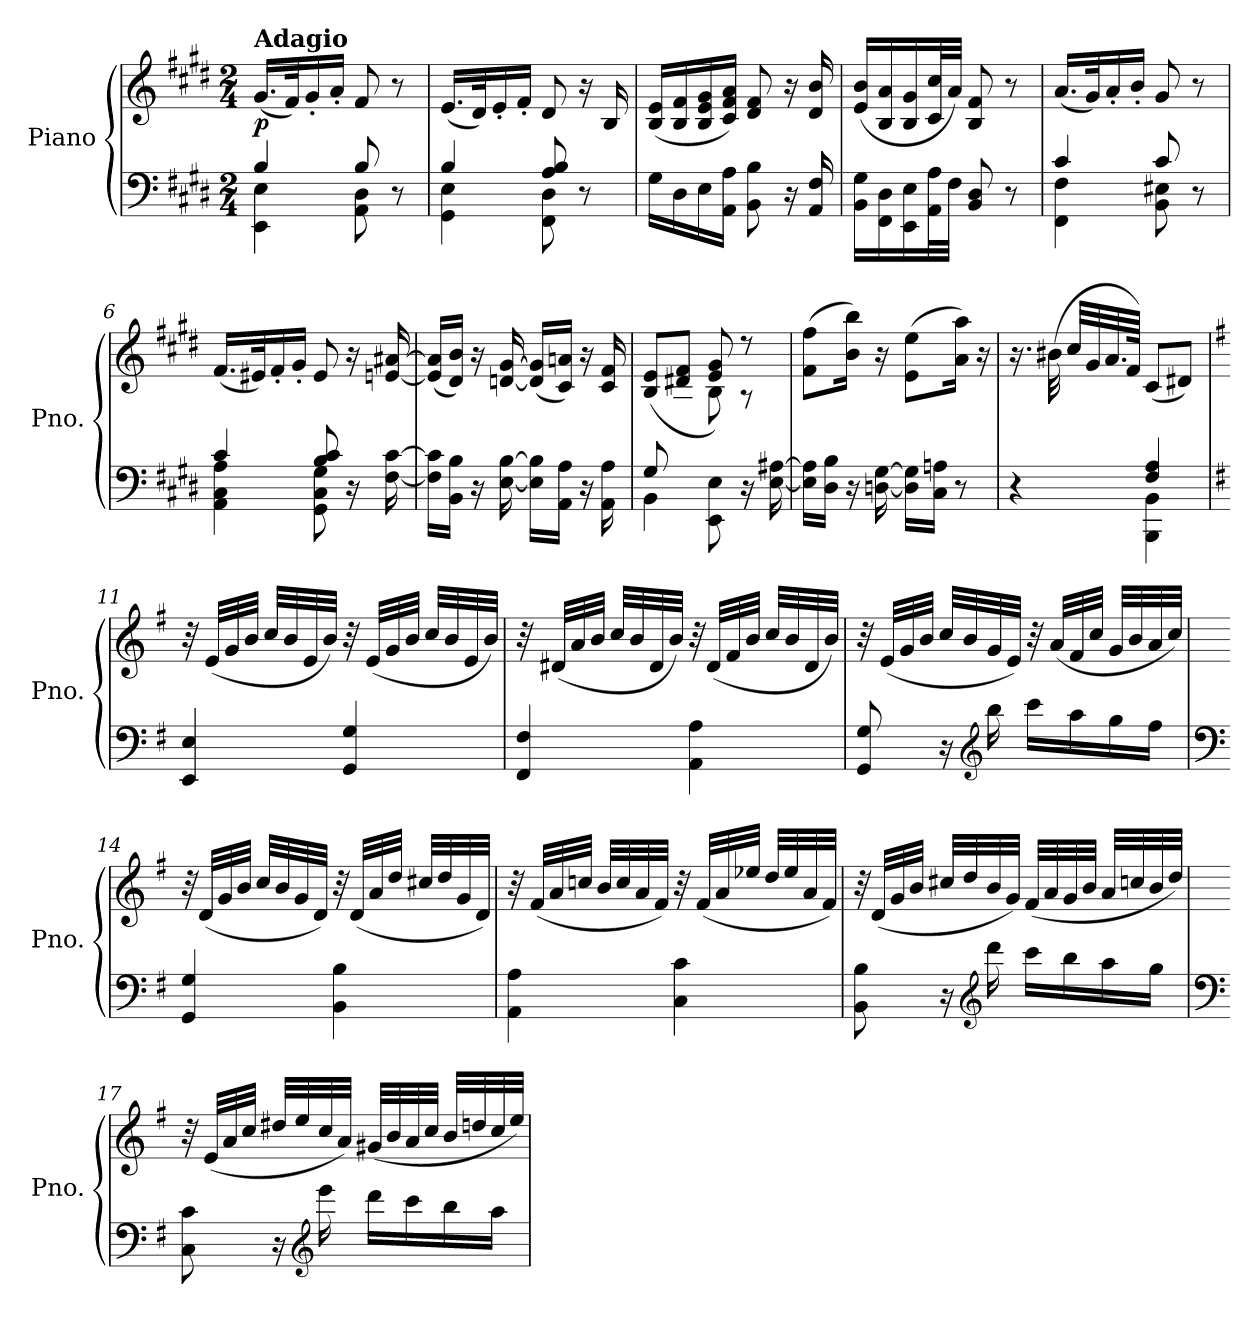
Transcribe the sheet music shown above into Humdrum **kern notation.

**kern	**kern	**dynam
*part1	*part1	*part1
*staff2	*staff1	*staff1/2
*I"Piano	*	*
*I'Pno.	*	*
*clefF4	*clefG2	*
*k[f#c#g#d#]	*k[f#c#g#d#]	*
*E:	*E:	*
*M2/4	*M2/4	*
=1	=1	=1
*^	*	*
!	!	!LO:TX:a:B:t=Adagio	!
!	!	!	!LO:DY:b
4B/	4EE\ 4E\	(>16.g#/LL	p
.	.	32f#/K)	.
.	.	16g#'/	.
.	.	16a'/JJ	.
8B/	8AA\ 8D#\	8f#/	.
8ryy	8r	8r	.
=2	=2	=2	=2
4B/	4GG#\ 4E\	(>16.e/LL	.
.	.	32d#/K)	.
.	.	16e'/	.
.	.	16f#'/JJ	.
8A/ 8B/	8FF#\ 8D#\	8d#/	.
8ryy	8r	16r	.
.	.	16B/	.
*v	*v	*	*
=3	=3	=3
16G#\LL	(<16B/ 16e/LL	.
16D#\	16B/ 16f#/	.
16E\	16B/ 16e/ 16g#/	.
16AA\ 16A\JJ	16c#/ 16f#/ 16a/JJ)	.
8BB\ 8B\	8d#/ 8f#/	.
16r	16r	.
16AA/ 16F#/	16d#/ 16b/	.
=4	=4	=4
16BB\ 16G#\LL	(<16e/ 16b/LL	.
16FF#\ 16D#\	16B/ 16a/	.
16EE\ 16E\	16B/ 16g#/	.
32AA\ 32A\L	32c#/ 32cc#/L	.
32F#\JJJ	32a/JJJ)	.
8BB/ 8D#/	8B/ 8f#/	.
8r	8r	.
=5	=5	=5
*^	*	*
4c#/	4FF#\ 4F#\	(>16.a/LL	.
.	.	32g#/K)	.
.	.	16a'/	.
.	.	16b'/JJ	.
8c#/	8BB\ 8E#X\	8g#/	.
8ryy	8r	8r	.
!!LO:LB:g=z
=6	=6	=6	=6
4c#/	4AA\ 4C#\ 4A\	(>16.f#/LL	.
.	.	32e#X/K)	.
.	.	16f#'/	.
.	.	16g#'/JJ	.
8B/ 8c#/	8GG#\ 8C#\ 8G#\	8e#/	.
8ryy	16r	16r	.
.	[16F#\ [16c#\	[16en/ [16a#X/	.
*v	*v	*	*
=7	=7	=7
16F#\] 16c#\]LL	(<16e/] 16a#/]LL	.
16BB\ 16B\JJ	16d#/ 16b/JJ)	.
16r	16r	.
[16E\ [16B\	[16dn/ [16g#/	.
16E\] 16B\]LL	(<16d/] 16g#/]LL	.
16AA\ 16A\JJ	16c#/ 16an/JJ)	.
16r	16r	.
16AA\ 16A\	16c#/ 16f#/	.
=8	=8	=8
*^	*^	*
8G#/L	4BB\	(>8B/ 8e/L	8ryy	.
4.ryy	.	8d#X/ 8f#/J	8A\J	.
.	8EE\ 8E\	8e/ 8g#/)	8B\	.
.	16r	8r	8r	.
.	[16E\ [16A#X\	.	.	.
*v	*v	*	*	*
*	*v	*v	*
=9	=9	=9
16E\] 16A#\]LL	(>8f#\ 8ff#\L	.
16D#\ 16B\JJ	.	.
16r	16b\ 16bb\Jk)	.
[16Dn\ [16G#\	16r	.
16D\] 16G#\]LL	(>8e\ 8ee\L	.
16C#\ 16An\JJ	.	.
8r	16a\ 16aa\Jk)	.
.	16r	.
!!LO:LB:g=z
=10	=10	=10
*^	*	*
4ryy	4r	16.r	.
.	.	(>32b#X\	.
.	.	32cc#/LLL	.
.	.	32g#/	.
.	.	32.a/	.
.	.	64f#/JJJk)	.
4F#/ 4A/	4BBB\ 4BB\	(>8c#/L	.
.	.	8d#X/J)	.
*v	*v	*	*
=11	=11	=11
*k[f#]	*k[f#]	*
*G:	*G:	*
4EE/ 4E/	32r	.
.	(<32e/LLL	.
.	32g/	.
.	32b/JJJ	.
.	32cc/LLL	.
.	32b/	.
.	32e/	.
.	32b/JJJ)	.
4GG/ 4G/	32r	.
.	(<32e/LLL	.
.	32g/	.
.	32b/JJJ	.
.	32cc/LLL	.
.	32b/	.
.	32e/	.
.	32b/JJJ)	.
=12	=12	=12
4FF#/ 4F#/	32r	.
.	(<32d#X/LLL	.
.	32a/	.
.	32b/JJJ	.
.	32cc/LLL	.
.	32b/	.
.	32d#/	.
.	32b/JJJ)	.
4AA\ 4A\	32r	.
.	(<32d#/LLL	.
.	32f#/	.
.	32b/JJJ	.
.	32cc/LLL	.
.	32b/	.
.	32d#/	.
.	32b/JJJ)	.
!!LO:LB:g=z
=13	=13	=13
8GG/ 8G/	32r	.
.	(<32e/LLL	.
.	32g/	.
.	32b/JJJ	.
16r	32cc/LLL	.
.	32b/	.
*clefG2	*	*
16bb\	32g/	.
.	32e/JJJ)	.
16ccc\LL	32r	.
.	(<32a/LLL	.
16aa\	32f#/	.
.	32cc/JJJ	.
16gg\	32g/LLL	.
.	32b/	.
16ff#\JJ	32a/	.
.	32cc/JJJ)	.
=14	=14	=14
*clefF4	*	*
4GG/ 4G/	32r	.
.	(<32d/LLL	.
.	32g/	.
.	32b/JJJ	.
.	32cc/LLL	.
.	32b/	.
.	32g/	.
.	32d/JJJ)	.
4BB\ 4B\	32r	.
.	(<32d/LLL	.
.	32a/	.
.	32dd/JJJ	.
.	32cc#X/LLL	.
.	32dd/	.
.	32g/	.
.	32d/JJJ)	.
=15	=15	=15
4AA\ 4A\	32r	.
.	(<32f#/LLL	.
.	32a/	.
.	32ccn/JJJ	.
.	32b/LLL	.
.	32cc/	.
.	32a/	.
.	32f#/JJJ)	.
4C\ 4c\	32r	.
.	(<32f#/LLL	.
.	32a/	.
.	32ee-X/JJJ	.
.	32dd/LLL	.
.	32ee-/	.
.	32a/	.
.	32f#/JJJ)	.
!!LO:LB:g=z
=16	=16	=16
8BB\ 8B\	32r	.
.	(<32d/LLL	.
.	32g/	.
.	32b/JJJ	.
16r	32cc#X/LLL	.
.	32dd/	.
*clefG2	*	*
16ddd\	32b/	.
.	32g/JJJ)	.
16ccc\LL	(<32f#/LLL	.
.	32a/	.
16bb\	32g/	.
.	32b/JJJ	.
16aa\	32a/LLL	.
.	32ccn/	.
16gg\JJ	32b/	.
.	32dd/JJJ)	.
=17	=17	=17
*clefF4	*	*
8C\ 8c\	32r	.
.	(<32e/LLL	.
.	32a/	.
.	32cc/JJJ	.
16r	32dd#X/LLL	.
.	32ee/	.
*clefG2	*	*
16eee\	32cc/	.
.	32a/JJJ)	.
16ddd\LL	(<32g#X/LLL	.
.	32b/	.
16ccc\	32a/	.
.	32cc/JJJ	.
16bb\	32b/LLL	.
.	32ddn/	.
16aa\JJ	32cc/	.
.	32ee/JJJ)	.
=	=	=
*-	*-	*-
